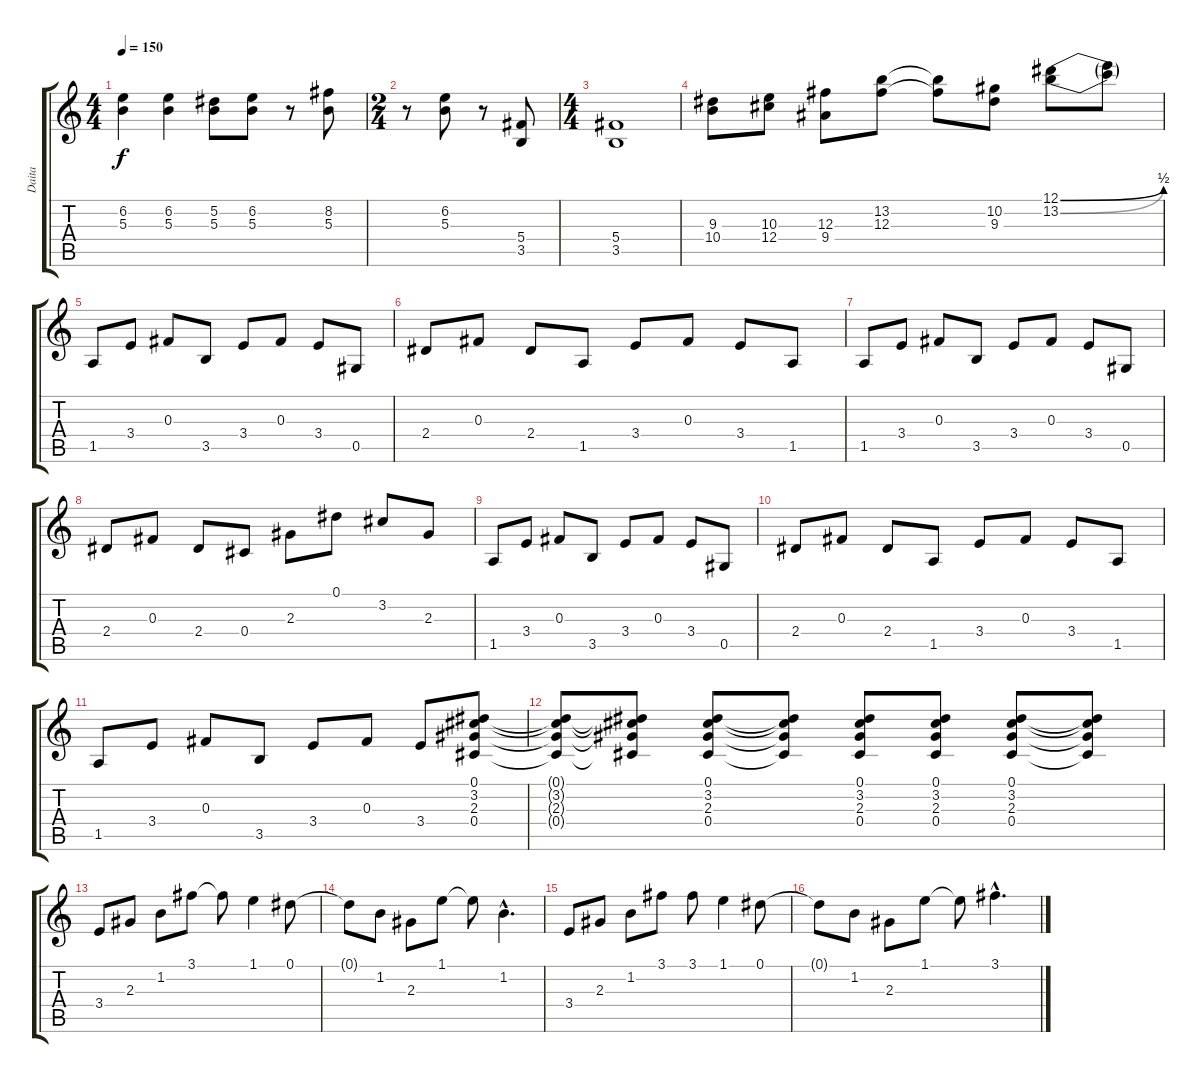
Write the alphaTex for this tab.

\track ("Daita" "Daita") {instrument distortionguitar}
\staff {score tabs}
\tuning (Eb4 Bb3 Gb3 Db3 Ab2 Eb2) {hide}
\ts (4 4)
\tempo 150
\clef g2
\ks c
(6.2 5.3).4{dy f} (6.2 5.3).4 (5.2 5.3).8 (6.2 5.3).8 r.8 (8.2 5.3).8 |
\ts (2 4)
r.8 (6.2 5.3).8 r.8 (5.4 3.5).8 |
\ts (4 4)
(5.4 3.5).1 |
(9.3 10.4).8 (10.3 12.4).8 (12.3 9.4).8 (13.2 12.3).8 (13.2{t} 12.3{t}).8 (10.2 9.3).8 (12.1{be (bend 0 0 60 2)} 13.2{be (bend 0 0 60 2)}).8 (12.1{t} 13.2{t}).8 |
1.5.8{instrument electricguitarclean} 3.4.8 0.3.8 3.5.8 3.4.8 0.3.8 3.4.8 0.5.8 |
2.4.8 0.3.8 2.4.8 1.5.8 3.4.8 0.3.8 3.4.8 1.5.8 |
1.5.8 3.4.8 0.3.8 3.5.8 3.4.8 0.3.8 3.4.8 0.5.8 |
2.4.8 0.3.8 2.4.8 0.4.8 2.3.8 0.1.8 3.2.8 2.3.8 |
1.5.8 3.4.8 0.3.8 3.5.8 3.4.8 0.3.8 3.4.8 0.5.8 |
2.4.8 0.3.8 2.4.8 1.5.8 3.4.8 0.3.8 3.4.8 1.5.8 |
1.5.8 3.4.8 0.3.8 3.5.8 3.4.8 0.3.8 3.4.8 (0.1 3.2 2.3 0.4).8 |
(0.1{t} 3.2{t} 2.3{t} 0.4{t}).8 (0.1{t} 3.2{t} 2.3{t} 0.4{t}).8 (0.1 3.2 2.3 0.4).8 (0.1{t} 3.2{t} 2.3{t} 0.4{t}).8 (0.1 3.2 2.3 0.4).8 (0.1 3.2 2.3 0.4).8 (0.1 3.2 2.3 0.4).8 (0.1{t} 3.2{t} 2.3{t} 0.4{t}).8 |
3.4.8{instrument distortionguitar} 2.3.8 1.2.8 3.1.8 3.1{t}.8 1.1.4 0.1.8 |
0.1{t}.8 1.2.8 2.3.8 1.1.8 1.1{t}.8 1.2{hac}.4{d} |
3.4.8 2.3.8 1.2.8 3.1.8 3.1.8 1.1.4 0.1.8 |
0.1{t}.8 1.2.8 2.3.8 1.1.8 1.1{t}.8 3.1{hac}.4{d}
